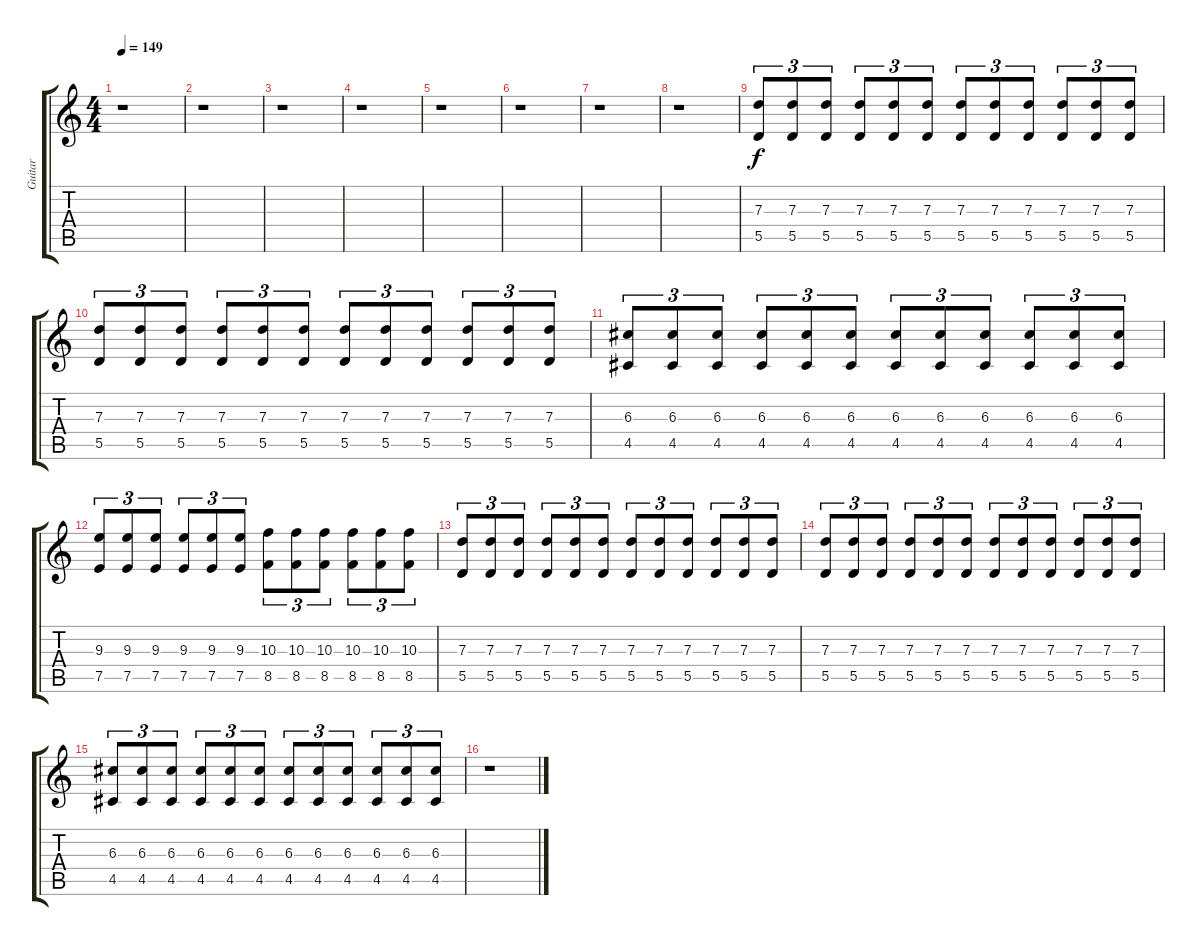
\track ("Guitar" "Guitar") {instrument overdrivenguitar}
\staff {score tabs}
\tuning (E4 B3 G3 D3 A2 D2) {hide}
\ts (4 4)
\tempo 149
\clef g2
\ks c
r.1{dy f} |
r.1 |
r.1 |
r.1 |
r.1 |
r.1 |
r.1 |
r.1 |
(7.3 5.5).8{tu (3 2)} (7.3 5.5).8{tu (3 2)} (7.3 5.5).8{tu (3 2)} (7.3 5.5).8{tu (3 2)} (7.3 5.5).8{tu (3 2)} (7.3 5.5).8{tu (3 2)} (7.3 5.5).8{tu (3 2)} (7.3 5.5).8{tu (3 2)} (7.3 5.5).8{tu (3 2)} (7.3 5.5).8{tu (3 2)} (7.3 5.5).8{tu (3 2)} (7.3 5.5).8{tu (3 2)} |
(7.3 5.5).8{tu (3 2)} (7.3 5.5).8{tu (3 2)} (7.3 5.5).8{tu (3 2)} (7.3 5.5).8{tu (3 2)} (7.3 5.5).8{tu (3 2)} (7.3 5.5).8{tu (3 2)} (7.3 5.5).8{tu (3 2)} (7.3 5.5).8{tu (3 2)} (7.3 5.5).8{tu (3 2)} (7.3 5.5).8{tu (3 2)} (7.3 5.5).8{tu (3 2)} (7.3 5.5).8{tu (3 2)} |
(6.3 4.5).8{tu (3 2)} (6.3 4.5).8{tu (3 2)} (6.3 4.5).8{tu (3 2)} (6.3 4.5).8{tu (3 2)} (6.3 4.5).8{tu (3 2)} (6.3 4.5).8{tu (3 2)} (6.3 4.5).8{tu (3 2)} (6.3 4.5).8{tu (3 2)} (6.3 4.5).8{tu (3 2)} (6.3 4.5).8{tu (3 2)} (6.3 4.5).8{tu (3 2)} (6.3 4.5).8{tu (3 2)} |
(9.3 7.5).8{tu (3 2)} (9.3 7.5).8{tu (3 2)} (9.3 7.5).8{tu (3 2)} (9.3 7.5).8{tu (3 2)} (9.3 7.5).8{tu (3 2)} (9.3 7.5).8{tu (3 2)} (10.3 8.5).8{tu (3 2)} (10.3 8.5).8{tu (3 2)} (10.3 8.5).8{tu (3 2)} (10.3 8.5).8{tu (3 2)} (10.3 8.5).8{tu (3 2)} (10.3 8.5).8{tu (3 2)} |
(7.3 5.5).8{tu (3 2)} (7.3 5.5).8{tu (3 2)} (7.3 5.5).8{tu (3 2)} (7.3 5.5).8{tu (3 2)} (7.3 5.5).8{tu (3 2)} (7.3 5.5).8{tu (3 2)} (7.3 5.5).8{tu (3 2)} (7.3 5.5).8{tu (3 2)} (7.3 5.5).8{tu (3 2)} (7.3 5.5).8{tu (3 2)} (7.3 5.5).8{tu (3 2)} (7.3 5.5).8{tu (3 2)} |
(7.3 5.5).8{tu (3 2)} (7.3 5.5).8{tu (3 2)} (7.3 5.5).8{tu (3 2)} (7.3 5.5).8{tu (3 2)} (7.3 5.5).8{tu (3 2)} (7.3 5.5).8{tu (3 2)} (7.3 5.5).8{tu (3 2)} (7.3 5.5).8{tu (3 2)} (7.3 5.5).8{tu (3 2)} (7.3 5.5).8{tu (3 2)} (7.3 5.5).8{tu (3 2)} (7.3 5.5).8{tu (3 2)} |
(6.3 4.5).8{tu (3 2)} (6.3 4.5).8{tu (3 2)} (6.3 4.5).8{tu (3 2)} (6.3 4.5).8{tu (3 2)} (6.3 4.5).8{tu (3 2)} (6.3 4.5).8{tu (3 2)} (6.3 4.5).8{tu (3 2)} (6.3 4.5).8{tu (3 2)} (6.3 4.5).8{tu (3 2)} (6.3 4.5).8{tu (3 2)} (6.3 4.5).8{tu (3 2)} (6.3 4.5).8{tu (3 2)} |
r.1
